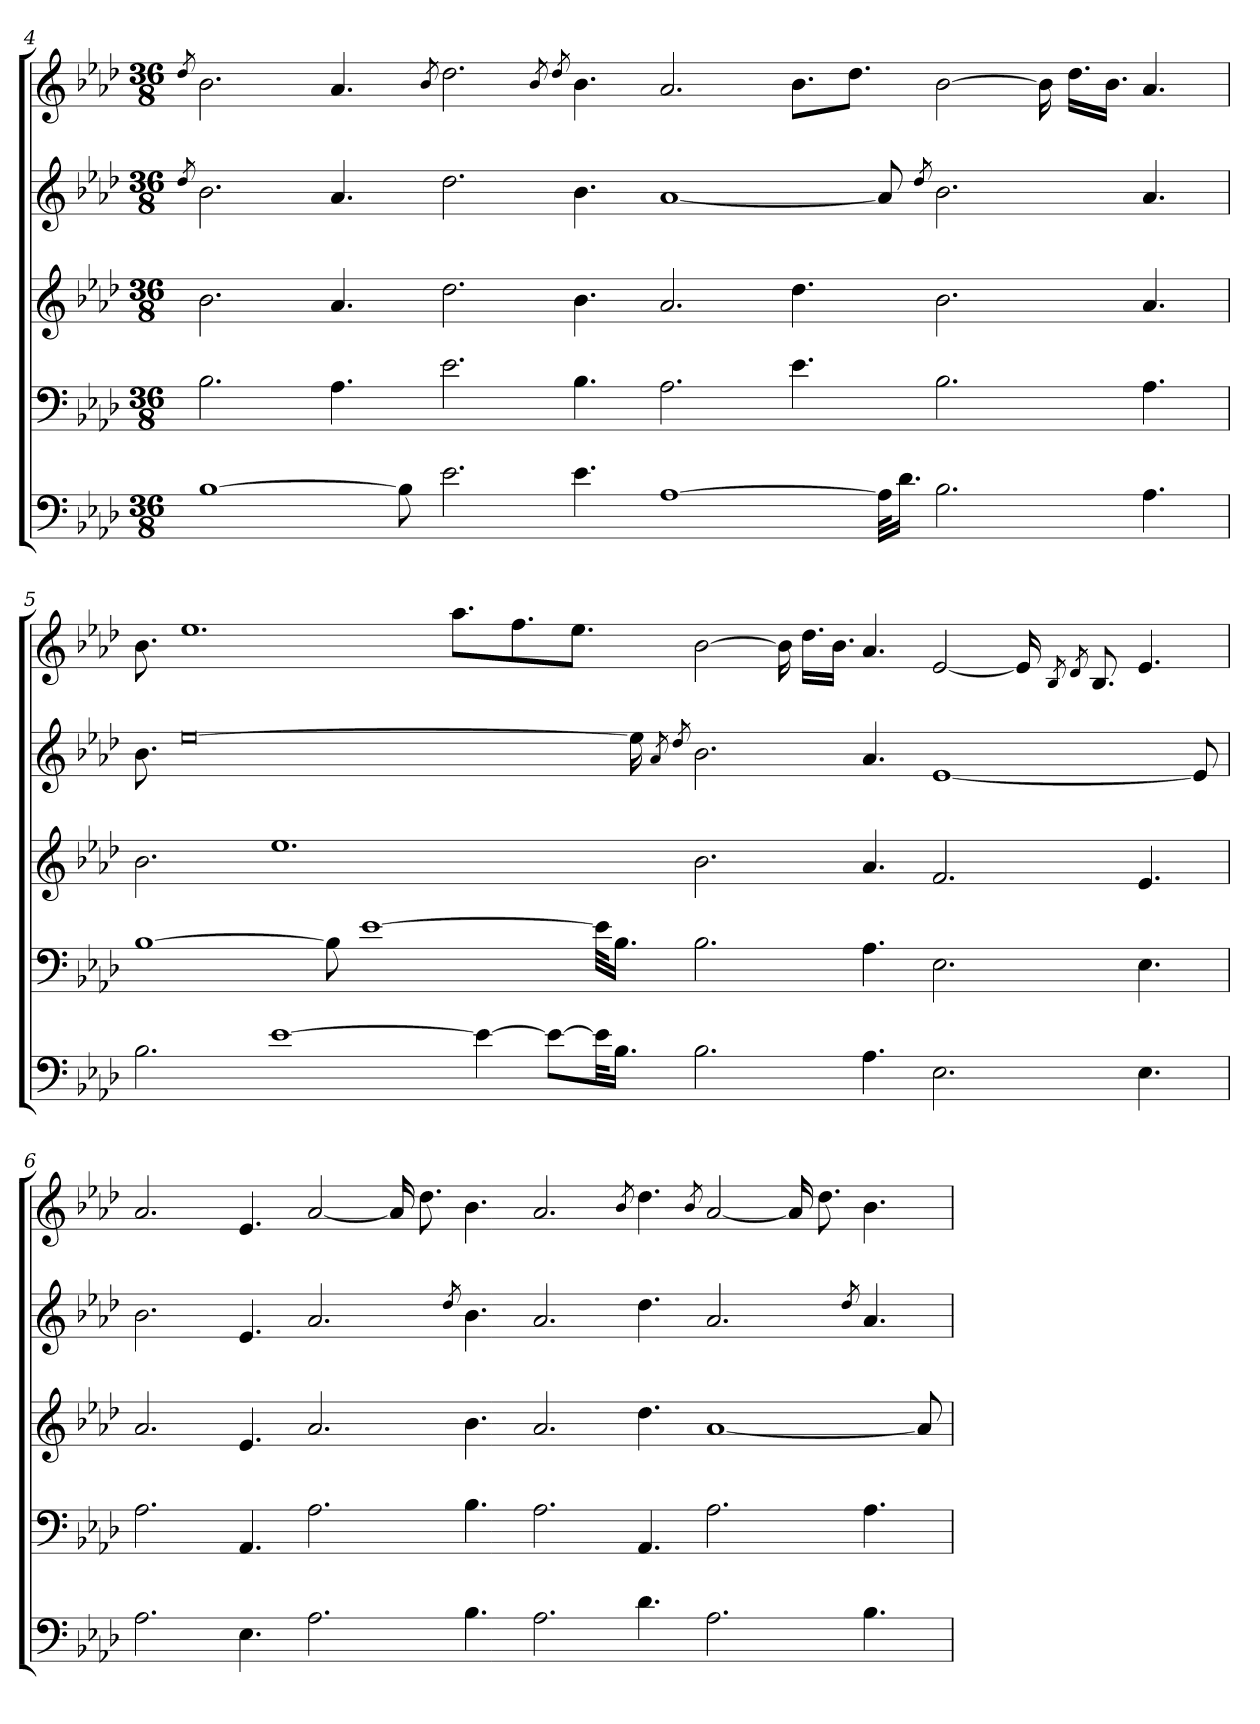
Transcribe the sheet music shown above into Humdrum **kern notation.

**kern	**kern	**kern	**kern	**kern
*part5	*part4	*part3	*part2	*part1
*staff5	*staff4	*staff3	*staff2	*staff1
*clefF4	*clefF4	*clefG2	*clefG2	*clefG2
*k[b-e-a-d-]	*k[b-e-a-d-]	*k[b-e-a-d-]	*k[b-e-a-d-]	*k[b-e-a-d-]
*M36/8	*M36/8	*M36/8	*M36/8	*M36/8
=4	=4	=4	=4	=4
.	.	.	8qdd-	8qdd-
[1B-	2.B-	2.b-	2.b-	2.b-
.	4.A-	4.a-	4.a-	4.a-
8B-]	.	.	.	.
.	.	.	.	8qb-
2.e-	2.e-	2.dd-	2.dd-	2.dd-
.	.	.	.	8qb-
.	.	.	.	8qdd-
4.e-	4.B-	4.b-	4.b-	4.b-
[1A-	2.A-	2.a-	[1a-	2.a-
.	4.e-	4.dd-	.	8.b-\L
.	.	.	.	8.dd-\J
32A-\KLL]	.	.	8a-]	.
16.d-\JJ	.	.	.	.
.	.	.	8qdd-	.
2.B-	2.B-	2.b-	2.b-	[2b-
.	.	.	.	16b-]
.	.	.	.	16.dd-\LL
.	.	.	.	16.b-\JJ
4.A-	4.A-	4.a-	4.a-	4.a-
=5	=5	=5	=5	=5
2.B-	[1B-	2.b-	8.b-	8.b-
.	.	.	[0ee-	1.ee-
[1e-	.	1.ee-	.	.
.	8B-]	.	.	.
.	[1e-	.	.	.
.	.	.	.	8.aa-\L
4e-_	.	.	.	.
.	.	.	.	8.ff\
8e-\L_	.	.	.	.
.	.	.	.	8.ee-\J
32e-\KL]	32e-\KLL]	.	.	.
16.B-\JJ	16.B-\JJ	.	.	.
.	.	.	16ee-]	.
.	.	.	8qa-	.
.	.	.	8qdd-	.
2.B-	2.B-	2.b-	2.b-	[2b-
.	.	.	.	16b-]
.	.	.	.	16.dd-\LL
.	.	.	.	16.b-\JJ
4.A-	4.A-	4.a-	4.a-	4.a-
2.E-	2.E-	2.f	[1e-	[2e-
.	.	.	.	16e-]
.	.	.	.	8qB-
.	.	.	.	8qd-
.	.	.	.	8.B-
4.E-	4.E-	4.e-	.	4.e-
.	.	.	8e-]	.
=6	=6	=6	=6	=6
2.A-	2.A-	2.a-	2.b-	2.a-
4.E-	4.AA-	4.e-	4.e-	4.e-
2.A-	2.A-	2.a-	2.a-	[2a-
.	.	.	.	16a-]
.	.	.	.	8.dd-
.	.	.	8qdd-	.
4.B-	4.B-	4.b-	4.b-	4.b-
2.A-	2.A-	2.a-	2.a-	2.a-
.	.	.	.	8qb-
4.d-	4.AA-	4.dd-	4.dd-	4.dd-
.	.	.	.	8qb-
2.A-	2.A-	[1a-	2.a-	[2a-
.	.	.	.	16a-]
.	.	.	.	8.dd-
.	.	.	8qdd-	.
4.B-	4.A-	.	4.a-	4.b-
.	.	8a-]	.	.
=	=	=	=	=
*-	*-	*-	*-	*-
